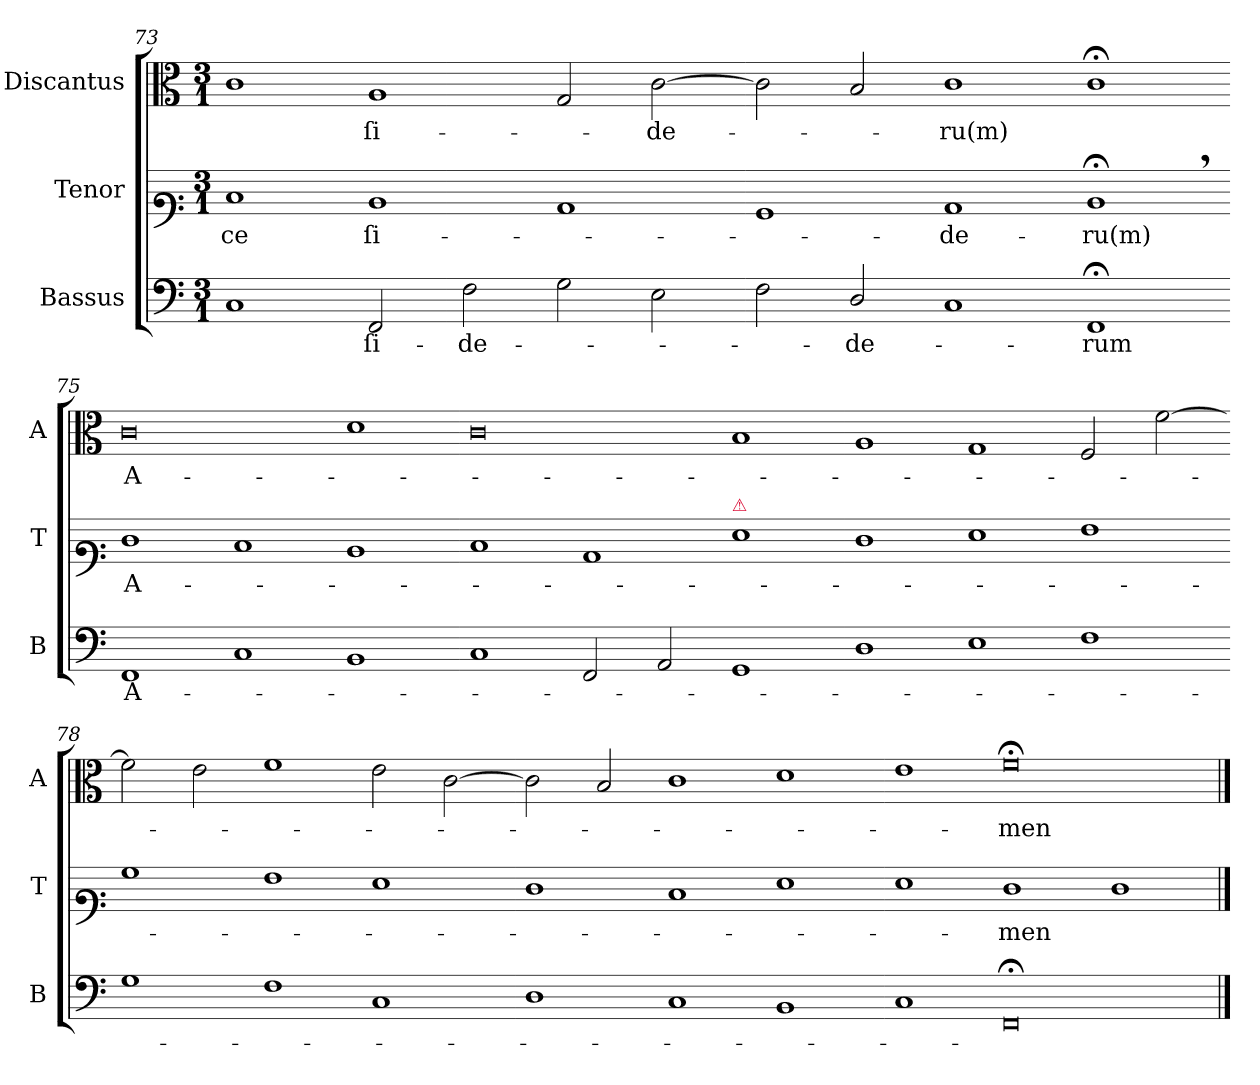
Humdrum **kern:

**kern	**text	**kern	**text	**kern	**text
*part3	*part3	*part2	*part2	*part1	*part1
*staff3	*staff3	*staff2	*staff2	*staff1	*staff1
*I"Bassus	*	*I"Tenor	*	*I"Discantus	*
*I'B	*	*I'T	*	*I'A	*
*clefF4	*	*clefF2	*	*clefC3	*
*k[]	*	*k[]	*	*k[]	*
*C:	*	*C:	*	*C:	*
*M3/1	*	*M3/1	*	*M3/1	*
=73	=73	=73	=73	=73	=73
1C	.	1G	-ce	1c	.
2FF/	ſi-	1F	ſi-	1A	ſi-
2F\	-de-	.	.	.	.
2G\	.	1E	.	2G/	.
2E\	.	.	.	[2c\	-de-
=74-	=74-	=74-	=74-	=74-	=74-
2F\	.	1D	.	2c\]	.
2D/	-de-	.	.	2B/	.
1C	.	1E	de-	1c	-ru(m)
1FF;<	-rum	1F;<,<	-ru(m)	1c;<	.
=75-	=75-	=75-	=75-	=75-	=75-
1FF	A-	1A	A-	0c	A-
1C	.	1G	.	.	.
1BB	.	1F	.	1d	.
=76-	=76-	=76-	=76-	=76-	=76-
1C	.	1G	.	0c	.
2FF/	.	1E	.	.	.
2AA/	.	.	.	.	.
!	!	!LO:TX:a:color=crimson:t=⚠	!	!	!
1GG	.	1B	.	1B	.
=77-	=77-	=77-	=77-	=77-	=77-
1D	.	1A	.	1A	.
1E	.	1B	.	1G	.
1F	.	1c	.	2F/	.
.	.	.	.	[2f\	.
=78-	=78-	=78-	=78-	=78-	=78-
1G	.	1d	.	2f\]	.
.	.	.	.	2e\	.
1F	.	1c	.	1f	.
1C	.	1B	.	2e\	.
.	.	.	.	[2c\	.
=79-	=79-	=79-	=79-	=79-	=79-
1D	.	1A	.	2c\]	.
.	.	.	.	2B/	.
1C	.	1G	.	1c	.
1BB	.	1B	.	1d	.
=80-	=80-	=80-	=80-	=80-	=80-
1C	.	1B	.	1e	.
0FF;<;	.	1A	-men	0f;<;	-men
.	.	1A	.	.	.
==	==	==	==	==	==
*-	*-	*-	*-	*-	*-
